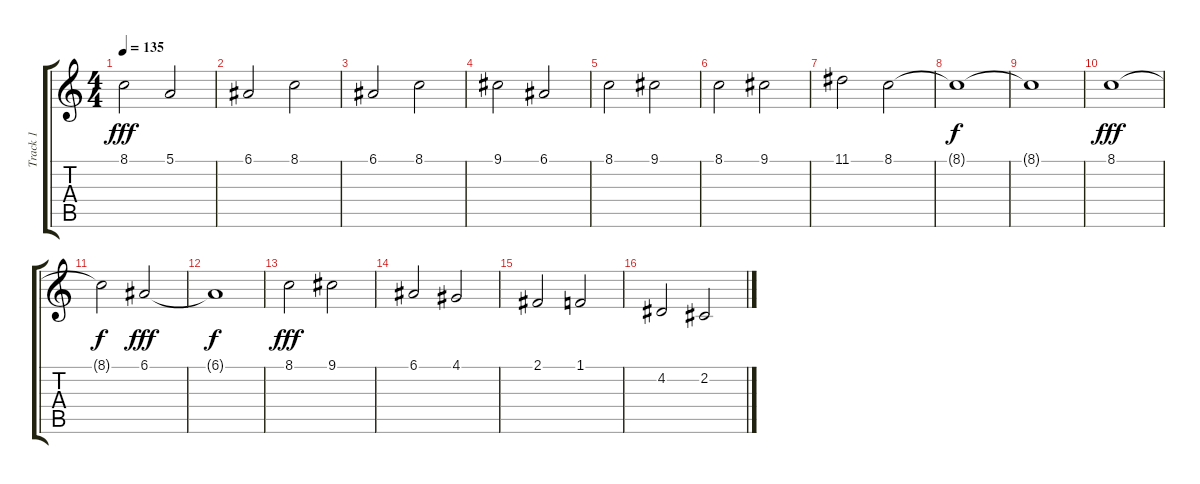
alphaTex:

\track ("Track 1" "Track 1") {instrument synthstrings1}
\staff {score tabs}
\tuning (E4 B3 G3 D3 A2 E2) {hide}
\ts (4 4)
\tempo 135
\clef g2
\ks c
8.1.2{dy fff} 5.1.2 |
6.1.2 8.1.2 |
6.1.2 8.1.2 |
9.1.2 6.1.2 |
8.1.2 9.1.2 |
8.1.2 9.1.2 |
11.1.2 8.1.2 |
8.1{t}.1{dy f} |
8.1{t}.1 |
8.1.1{dy fff} |
8.1{t}.2{dy f} 6.1.2{dy fff} |
6.1{t}.1{dy f} |
8.1.2{dy fff} 9.1.2 |
6.1.2 4.1.2 |
2.1.2 1.1.2 |
4.2.2 2.2.2
